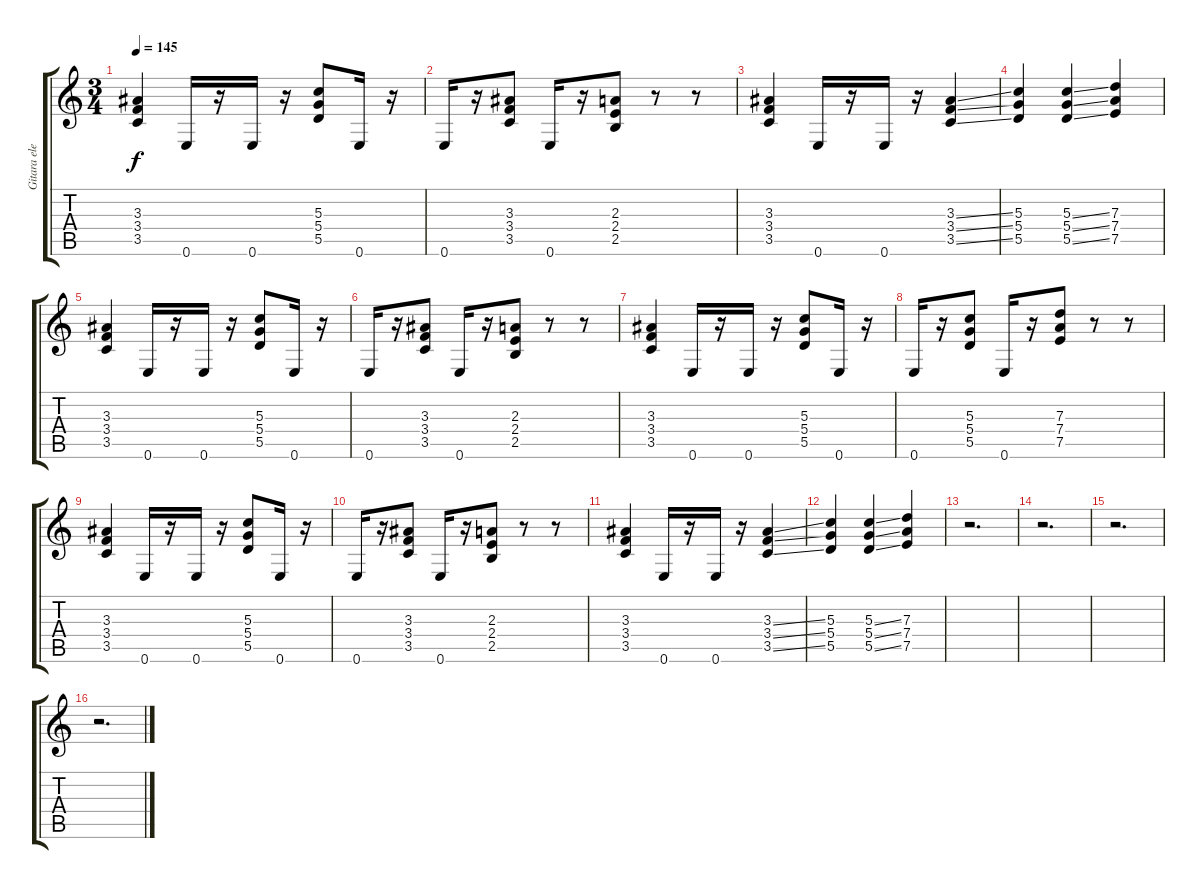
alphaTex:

\track ("Gitara elektryczna (II)" "Gitara ele") {instrument distortionguitar}
\staff {score tabs}
\tuning (E4 B3 G3 D3 A2 E2) {hide}
\ts (3 4)
\tempo 145
\clef g2
\ks c
(3.3 3.4 3.5).4{dy f} 0.6.16 r.16 0.6.16 r.16 (5.3 5.4 5.5).8 0.6.16 r.16 |
0.6.16 r.16 (3.3 3.4 3.5).8 0.6.16 r.16 (2.3 2.4 2.5).8 r.8 r.8 |
(3.3 3.4 3.5).4 0.6.16 r.16 0.6.16 r.16 (3.3{ss} 3.4{ss} 3.5{ss}).4 |
(5.3 5.4 5.5).4 (5.3{ss} 5.4{ss} 5.5{ss}).4 (7.3 7.4 7.5).4 |
(3.3 3.4 3.5).4 0.6.16 r.16 0.6.16 r.16 (5.3 5.4 5.5).8 0.6.16 r.16 |
0.6.16 r.16 (3.3 3.4 3.5).8 0.6.16 r.16 (2.3 2.4 2.5).8 r.8 r.8 |
(3.3 3.4 3.5).4 0.6.16 r.16 0.6.16 r.16 (5.3 5.4 5.5).8 0.6.16 r.16 |
0.6.16 r.16 (5.3 5.4 5.5).8 0.6.16 r.16 (7.3 7.4 7.5).8 r.8 r.8 |
(3.3 3.4 3.5).4 0.6.16 r.16 0.6.16 r.16 (5.3 5.4 5.5).8 0.6.16 r.16 |
0.6.16 r.16 (3.3 3.4 3.5).8 0.6.16 r.16 (2.3 2.4 2.5).8 r.8 r.8 |
(3.3 3.4 3.5).4 0.6.16 r.16 0.6.16 r.16 (3.3{ss} 3.4{ss} 3.5{ss}).4 |
(5.3 5.4 5.5).4 (5.3{ss} 5.4{ss} 5.5{ss}).4 (7.3 7.4 7.5).4 |
r.2{d} |
r.2{d} |
r.2{d} |
r.2{d}
